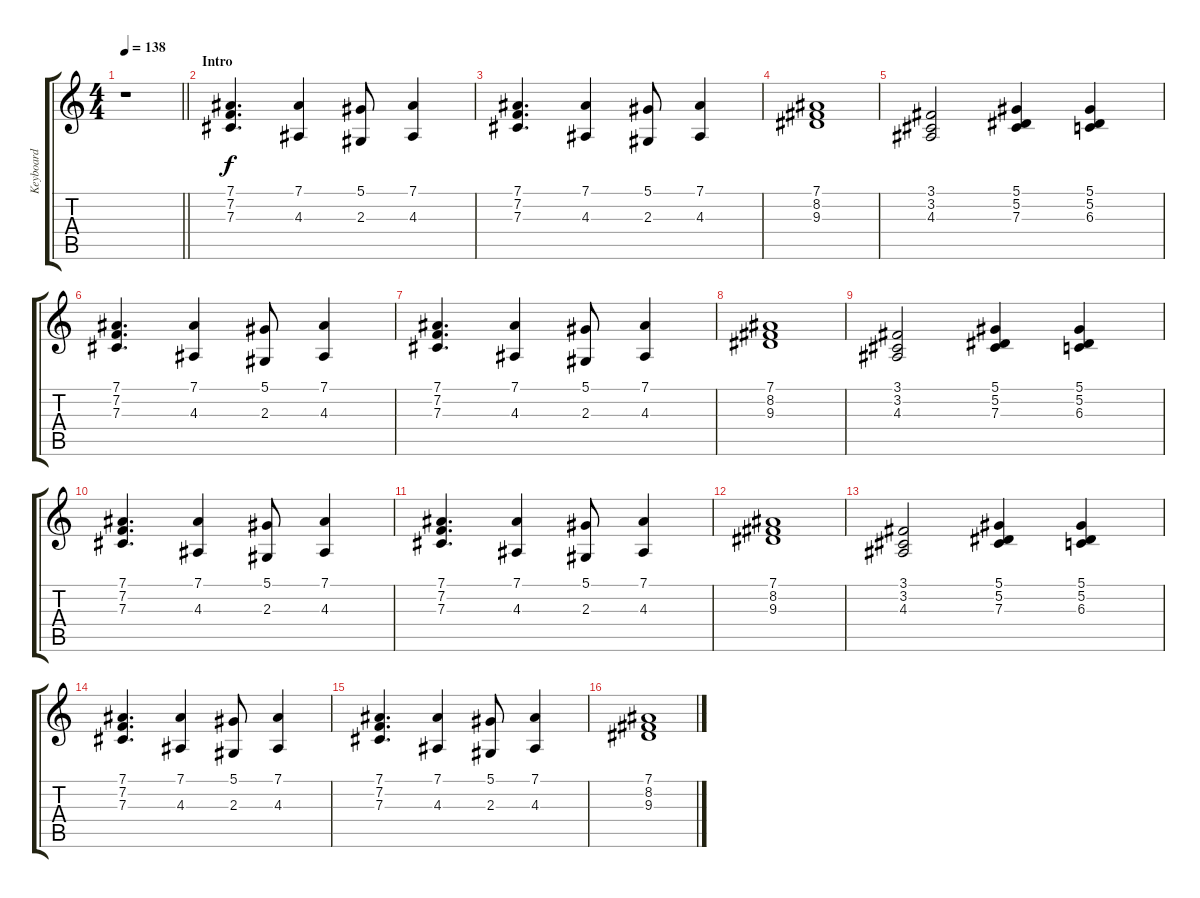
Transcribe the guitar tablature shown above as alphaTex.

\track ("Keyboard" "Keyboard") {instrument stringensemble1}
\staff {score tabs}
\tuning (Eb4 Bb3 Gb3 Db3 Ab2 Eb2) {hide}
\ts (4 4)
\tempo 138
\clef g2
\barLineRight lightlight
\ks c
r.1{dy f instrument stringensemble1} |
\section ("" "Intro")
(7.1 7.2 7.3).4{d} (7.1 4.3).4 (5.1 2.3).8 (7.1 4.3).4 |
(7.1 7.2 7.3).4{d} (7.1 4.3).4 (5.1 2.3).8 (7.1 4.3).4 |
(7.1 8.2 9.3).1 |
(3.1 3.2 4.3).2 (5.1 5.2 7.3).4 (5.1 5.2 6.3).4 |
(7.1 7.2 7.3).4{d} (7.1 4.3).4 (5.1 2.3).8 (7.1 4.3).4 |
(7.1 7.2 7.3).4{d} (7.1 4.3).4 (5.1 2.3).8 (7.1 4.3).4 |
(7.1 8.2 9.3).1 |
(3.1 3.2 4.3).2 (5.1 5.2 7.3).4 (5.1 5.2 6.3).4 |
(7.1 7.2 7.3).4{d} (7.1 4.3).4 (5.1 2.3).8 (7.1 4.3).4 |
(7.1 7.2 7.3).4{d} (7.1 4.3).4 (5.1 2.3).8 (7.1 4.3).4 |
(7.1 8.2 9.3).1 |
(3.1 3.2 4.3).2 (5.1 5.2 7.3).4 (5.1 5.2 6.3).4 |
(7.1 7.2 7.3).4{d} (7.1 4.3).4 (5.1 2.3).8 (7.1 4.3).4 |
(7.1 7.2 7.3).4{d} (7.1 4.3).4 (5.1 2.3).8 (7.1 4.3).4 |
(7.1 8.2 9.3).1
